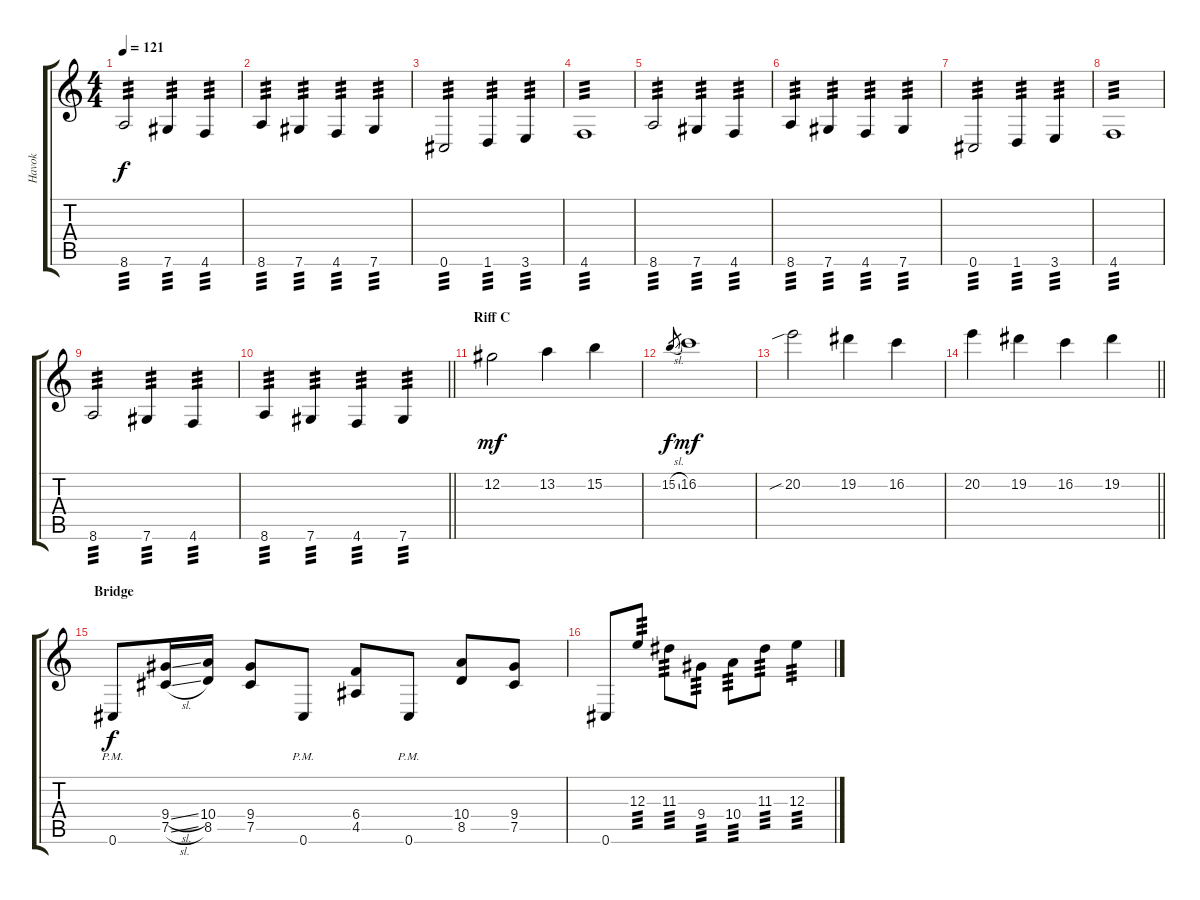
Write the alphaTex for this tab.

\track ("Havok" "Havok") {instrument overdrivenguitar}
\staff {score tabs}
\tuning (Db4 Ab3 E3 B2 Gb2 Db2) {hide}
\ts (4 4)
\tempo 121
\clef g2
\ks c
8.6.2{tp 3 dy f} 7.6.4{tp 3} 4.6.4{tp 3} |
8.6.4{tp 3} 7.6.4{tp 3} 4.6.4{tp 3} 7.6.4{tp 3} |
0.6.2{tp 3} 1.6.4{tp 3} 3.6.4{tp 3} |
4.6.1{tp 3} |
8.6.2{tp 3} 7.6.4{tp 3} 4.6.4{tp 3} |
8.6.4{tp 3} 7.6.4{tp 3} 4.6.4{tp 3} 7.6.4{tp 3} |
0.6.2{tp 3} 1.6.4{tp 3} 3.6.4{tp 3} |
4.6.1{tp 3} |
8.6.2{tp 3} 7.6.4{tp 3} 4.6.4{tp 3} |
\barLineRight lightlight
8.6.4{tp 3} 7.6.4{tp 3} 4.6.4{tp 3} 7.6.4{tp 3} |
\section ("" "Riff C")
12.2.2{dy mf} 13.2.4 15.2.4 |
15.2{sl}.8{gr dy f} 16.2.1{dy mf} |
20.2{sib}.2 19.2.4 16.2.4 |
\barLineRight lightlight
20.2.4 19.2.4 16.2.4 19.2.4 |
\section ("" "Bridge ")
0.6{pm}.8{dy f} (9.4{sl} 7.5{sl}).16 (10.4 8.5).16 (9.4 7.5).8 0.6{pm}.8 (6.4 4.5).8 0.6{pm}.8 (10.4 8.5).8 (9.4 7.5).8 |
0.6.8 12.3.8{tp 3} 11.3.8{tp 3} 9.4.8{tp 3} 10.4.8{tp 3} 11.3.8{tp 3} 12.3.4{tp 3}
